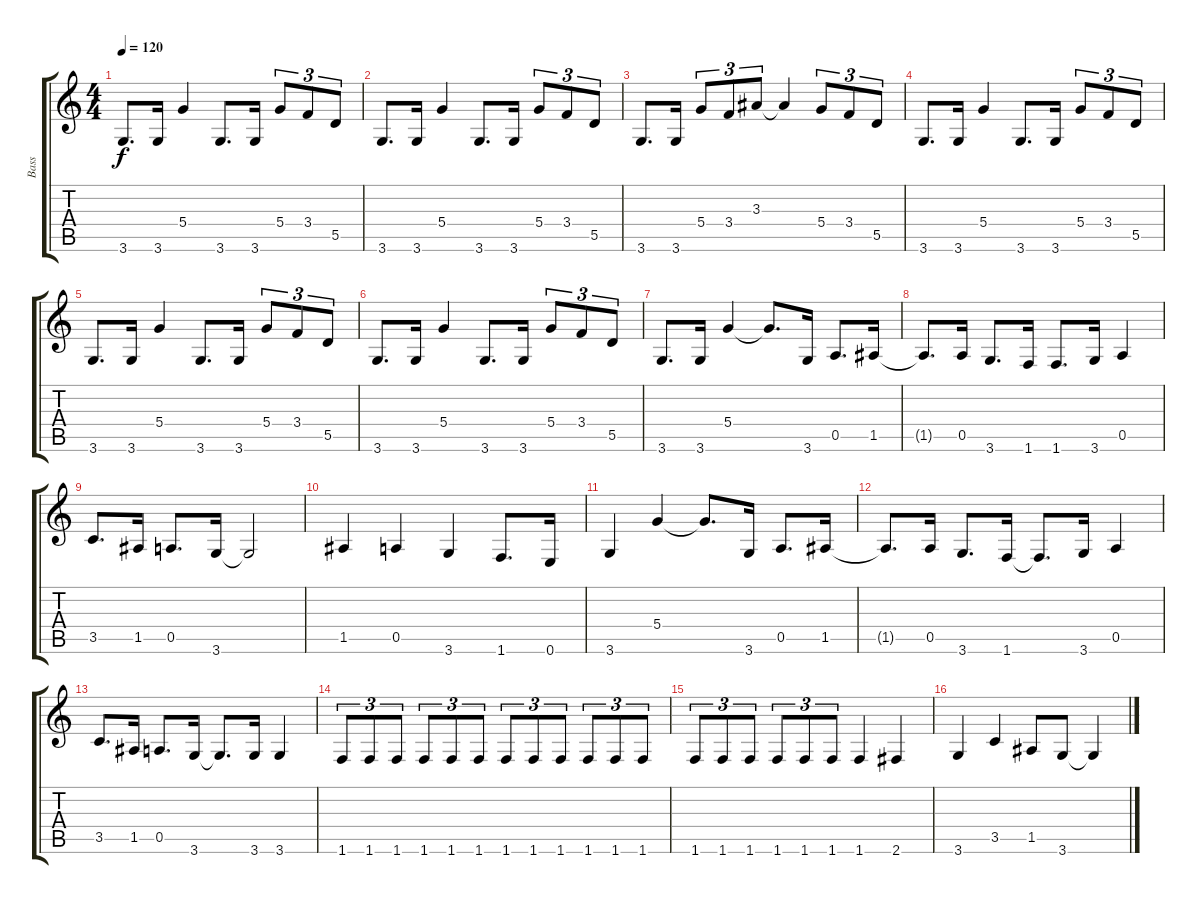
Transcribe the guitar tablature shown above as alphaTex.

\track ("Bass" "Bass") {instrument electricbassfinger}
\staff {score tabs}
\tuning (E4 B3 G3 D3 A2 E2) {hide}
\ts (4 4)
\tempo 120
\clef g2
\ks c
3.6.8{d dy f} 3.6.16 5.4.4 3.6.8{d} 3.6.16 5.4.8{tu (3 2)} 3.4.8{tu (3 2)} 5.5.8{tu (3 2)} |
3.6.8{d} 3.6.16 5.4.4 3.6.8{d} 3.6.16 5.4.8{tu (3 2)} 3.4.8{tu (3 2)} 5.5.8{tu (3 2)} |
3.6.8{d} 3.6.16 5.4.8{tu (3 2)} 3.4.8{tu (3 2)} 3.3.8{tu (3 2)} 3.3{t}.4 5.4.8{tu (3 2)} 3.4.8{tu (3 2)} 5.5.8{tu (3 2)} |
3.6.8{d} 3.6.16 5.4.4 3.6.8{d} 3.6.16 5.4.8{tu (3 2)} 3.4.8{tu (3 2)} 5.5.8{tu (3 2)} |
3.6.8{d} 3.6.16 5.4.4 3.6.8{d} 3.6.16 5.4.8{tu (3 2)} 3.4.8{tu (3 2)} 5.5.8{tu (3 2)} |
3.6.8{d} 3.6.16 5.4.4 3.6.8{d} 3.6.16 5.4.8{tu (3 2)} 3.4.8{tu (3 2)} 5.5.8{tu (3 2)} |
3.6.8{d} 3.6.16 5.4.4 5.4{t}.8{d} 3.6.16 0.5.8{d} 1.5.16 |
1.5{t}.8{d} 0.5.16 3.6.8{d} 1.6.16 1.6.8{d} 3.6.16 0.5.4 |
3.5.8{d} 1.5.16 0.5.8{d} 3.6.16 3.6{t}.2 |
1.5.4 0.5.4 3.6.4 1.6.8{d} 0.6.16 |
3.6.4 5.4.4 5.4{t}.8{d} 3.6.16 0.5.8{d} 1.5.16 |
1.5{t}.8{d} 0.5.16 3.6.8{d} 1.6.16 1.6{t}.8{d} 3.6.16 0.5.4 |
3.5.8{d} 1.5.16 0.5.8{d} 3.6.16 3.6{t}.8{d} 3.6.16 3.6.4 |
1.6.8{tu (3 2)} 1.6.8{tu (3 2)} 1.6.8{tu (3 2)} 1.6.8{tu (3 2)} 1.6.8{tu (3 2)} 1.6.8{tu (3 2)} 1.6.8{tu (3 2)} 1.6.8{tu (3 2)} 1.6.8{tu (3 2)} 1.6.8{tu (3 2)} 1.6.8{tu (3 2)} 1.6.8{tu (3 2)} |
1.6.8{tu (3 2)} 1.6.8{tu (3 2)} 1.6.8{tu (3 2)} 1.6.8{tu (3 2)} 1.6.8{tu (3 2)} 1.6.8{tu (3 2)} 1.6.4 2.6.4 |
3.6.4 3.5.4 1.5.8 3.6.8 3.6{t}.4
